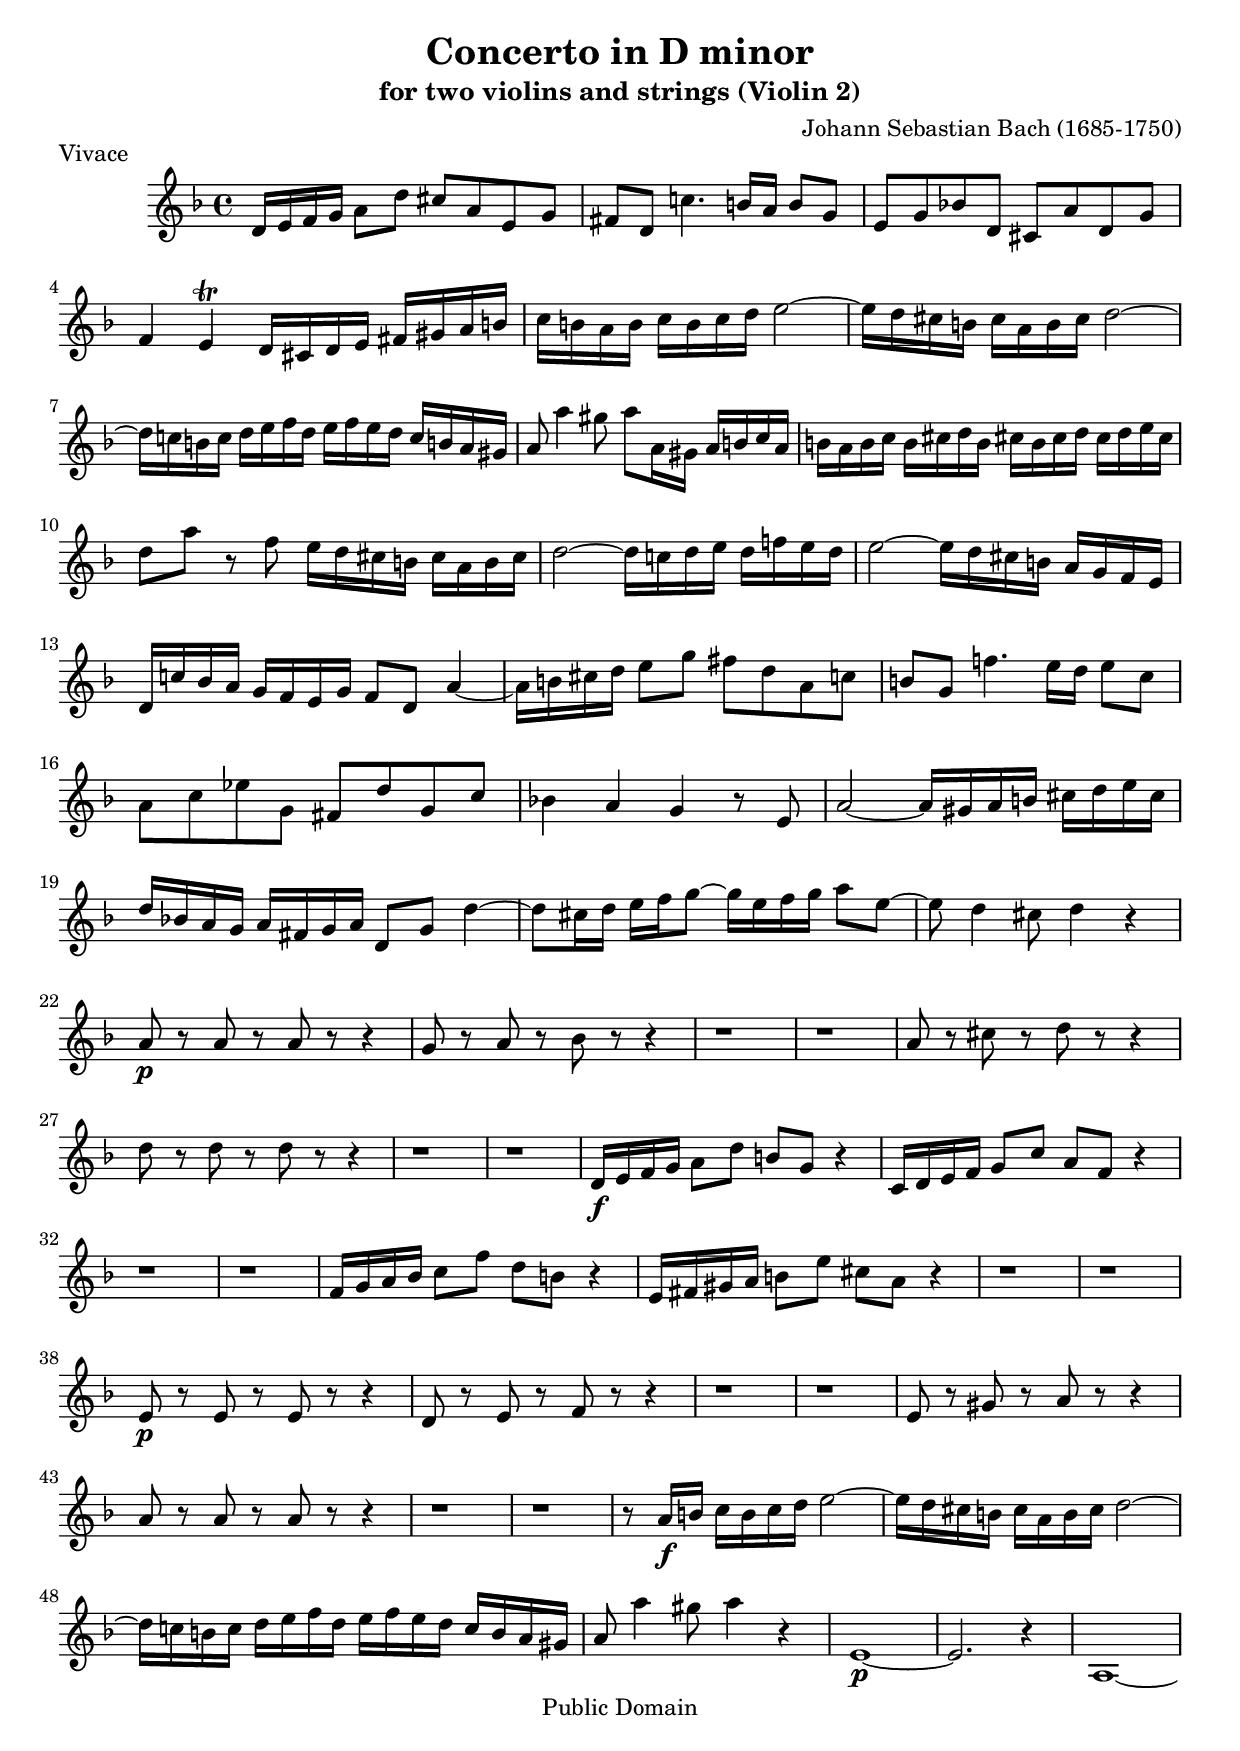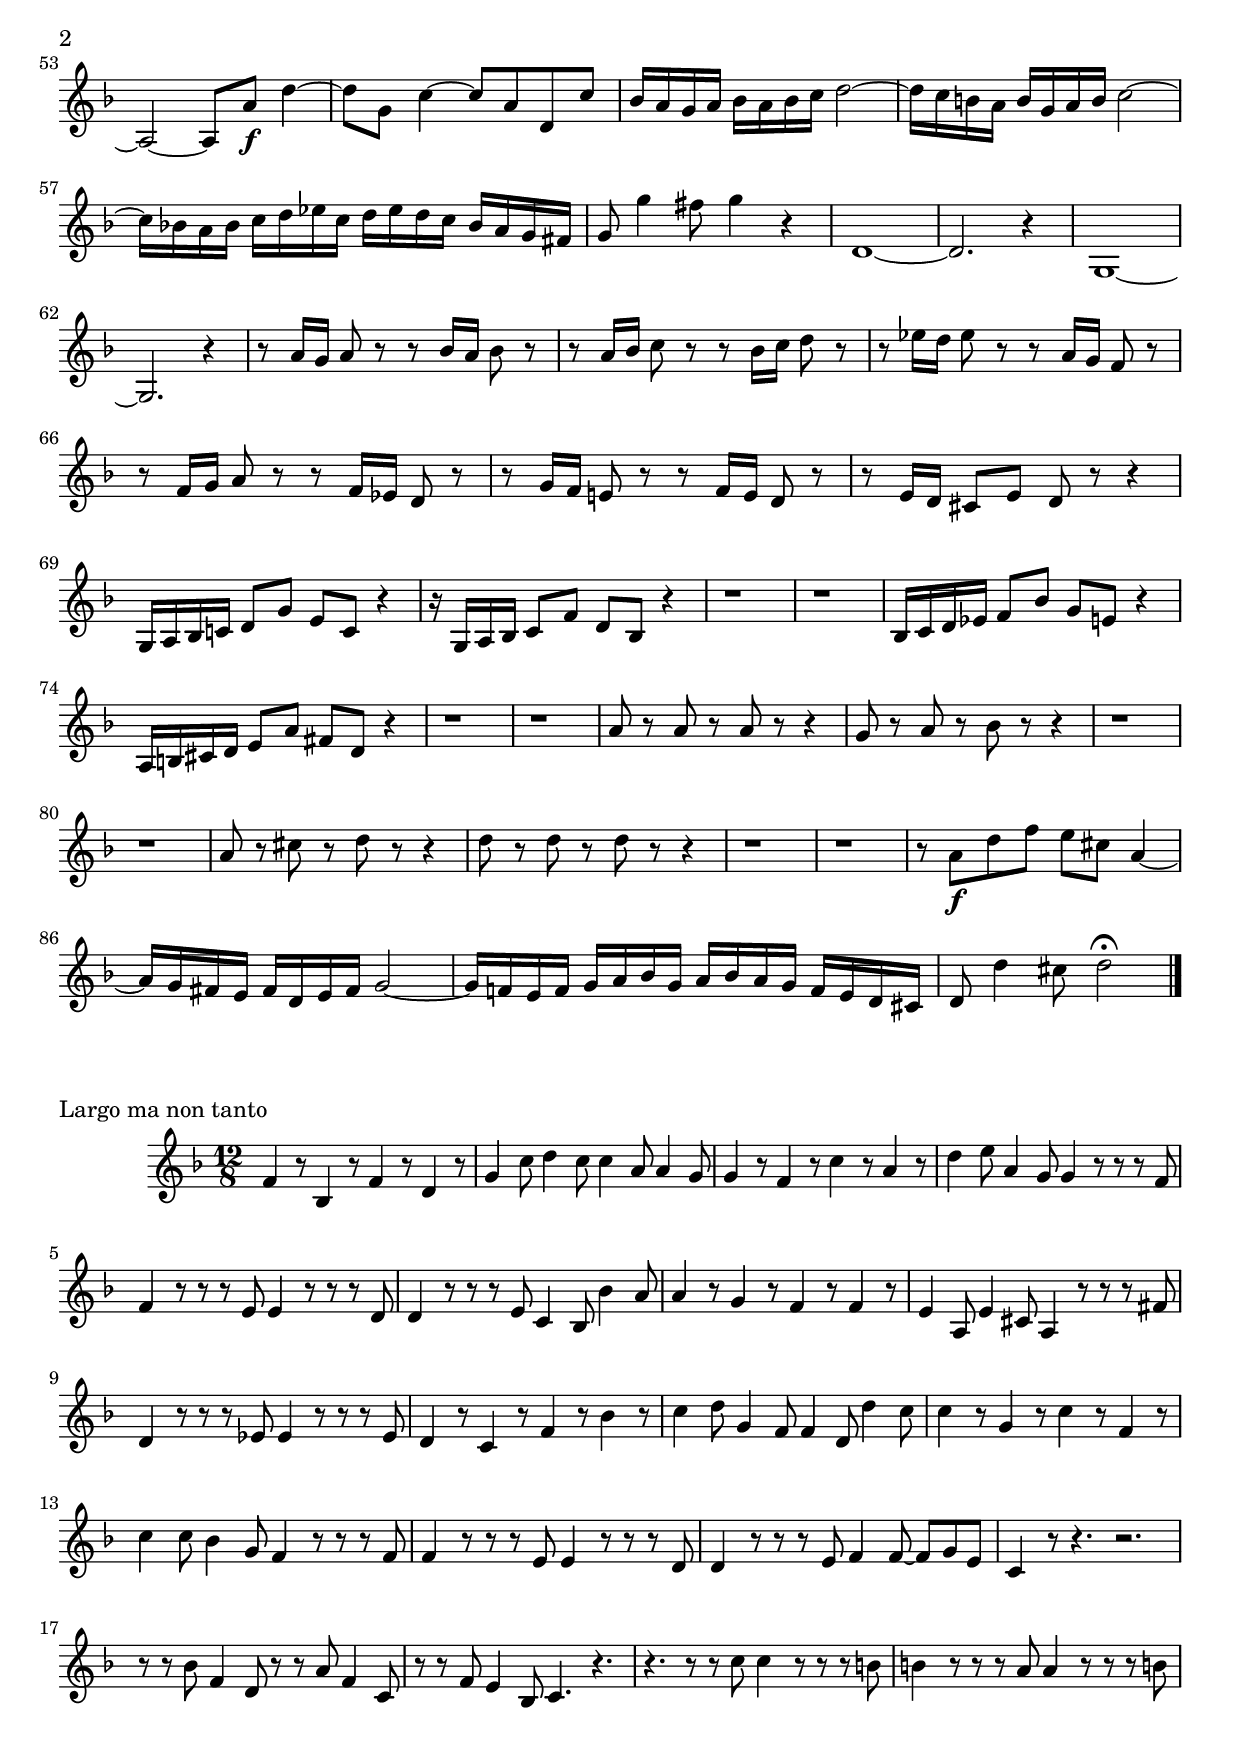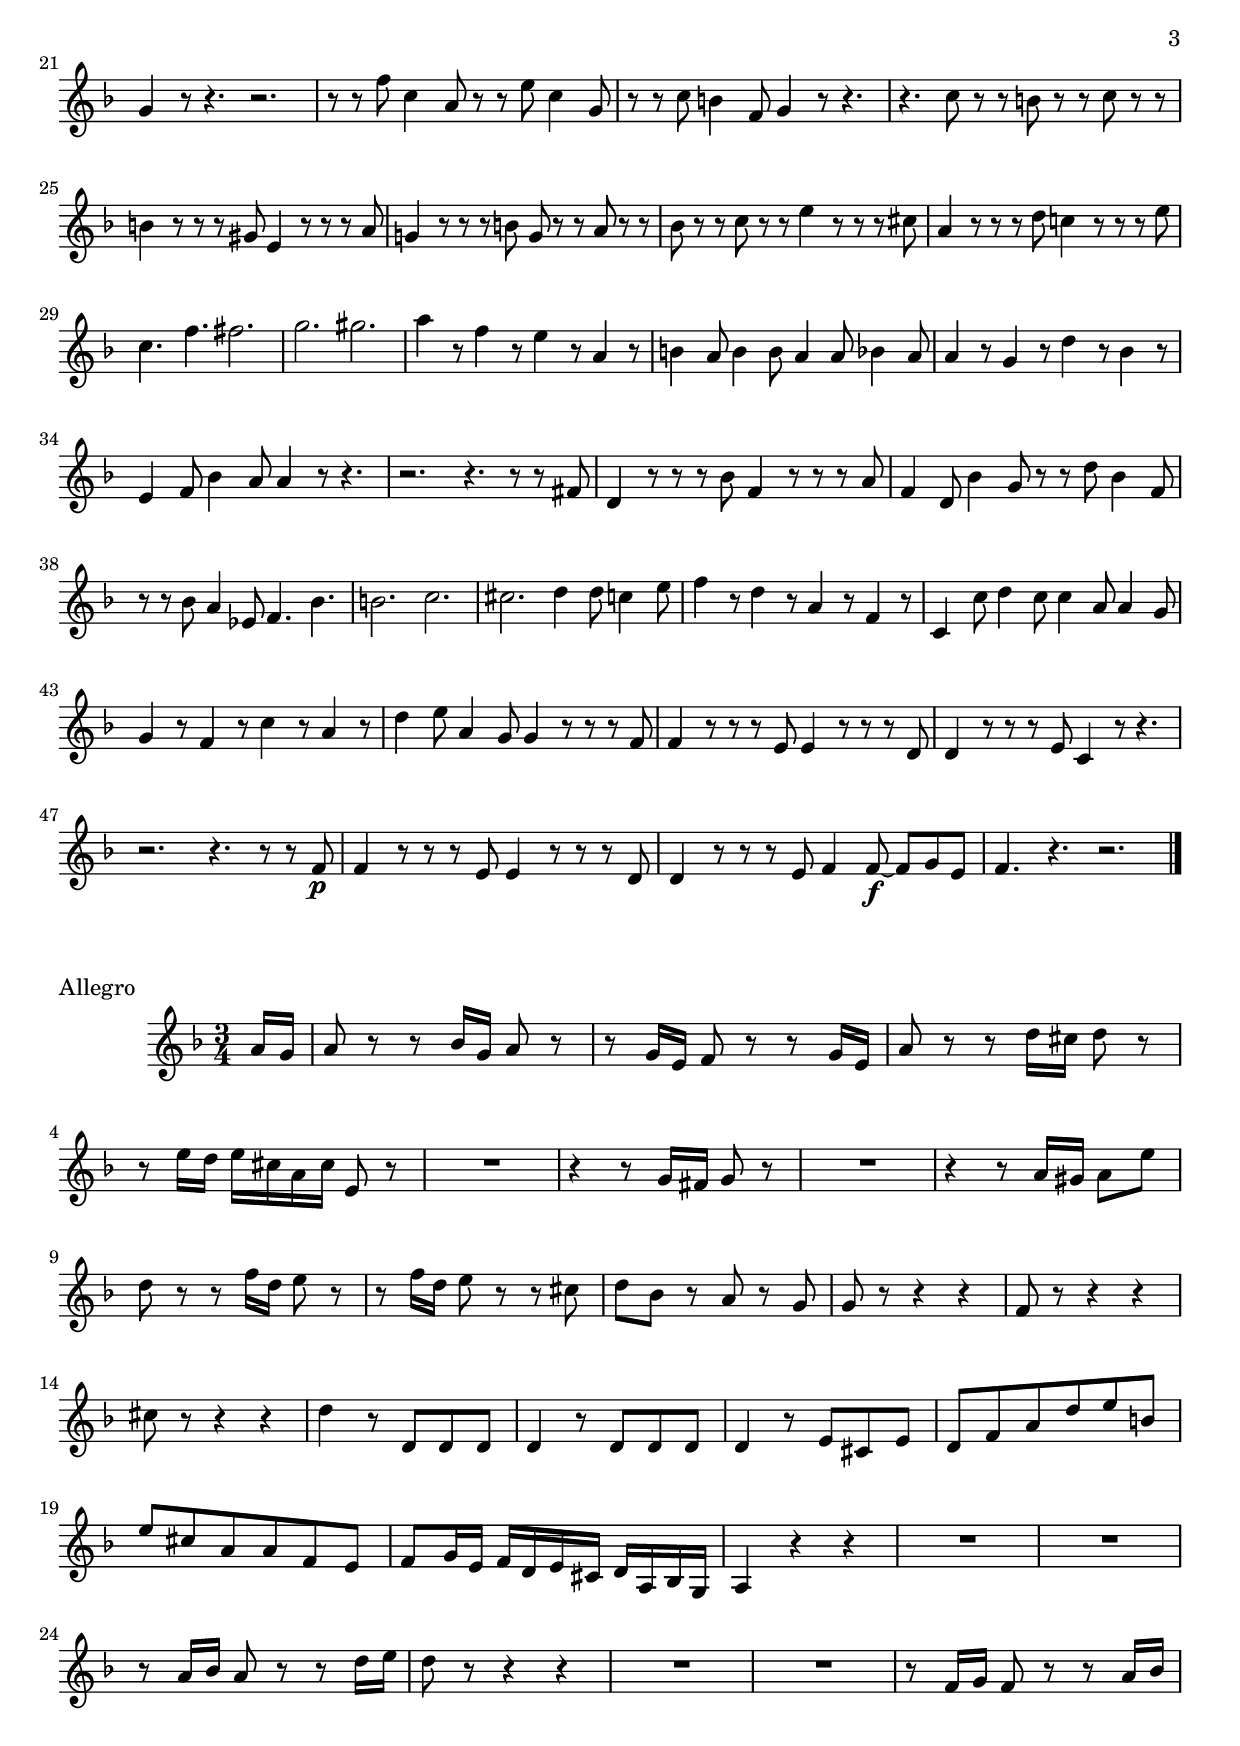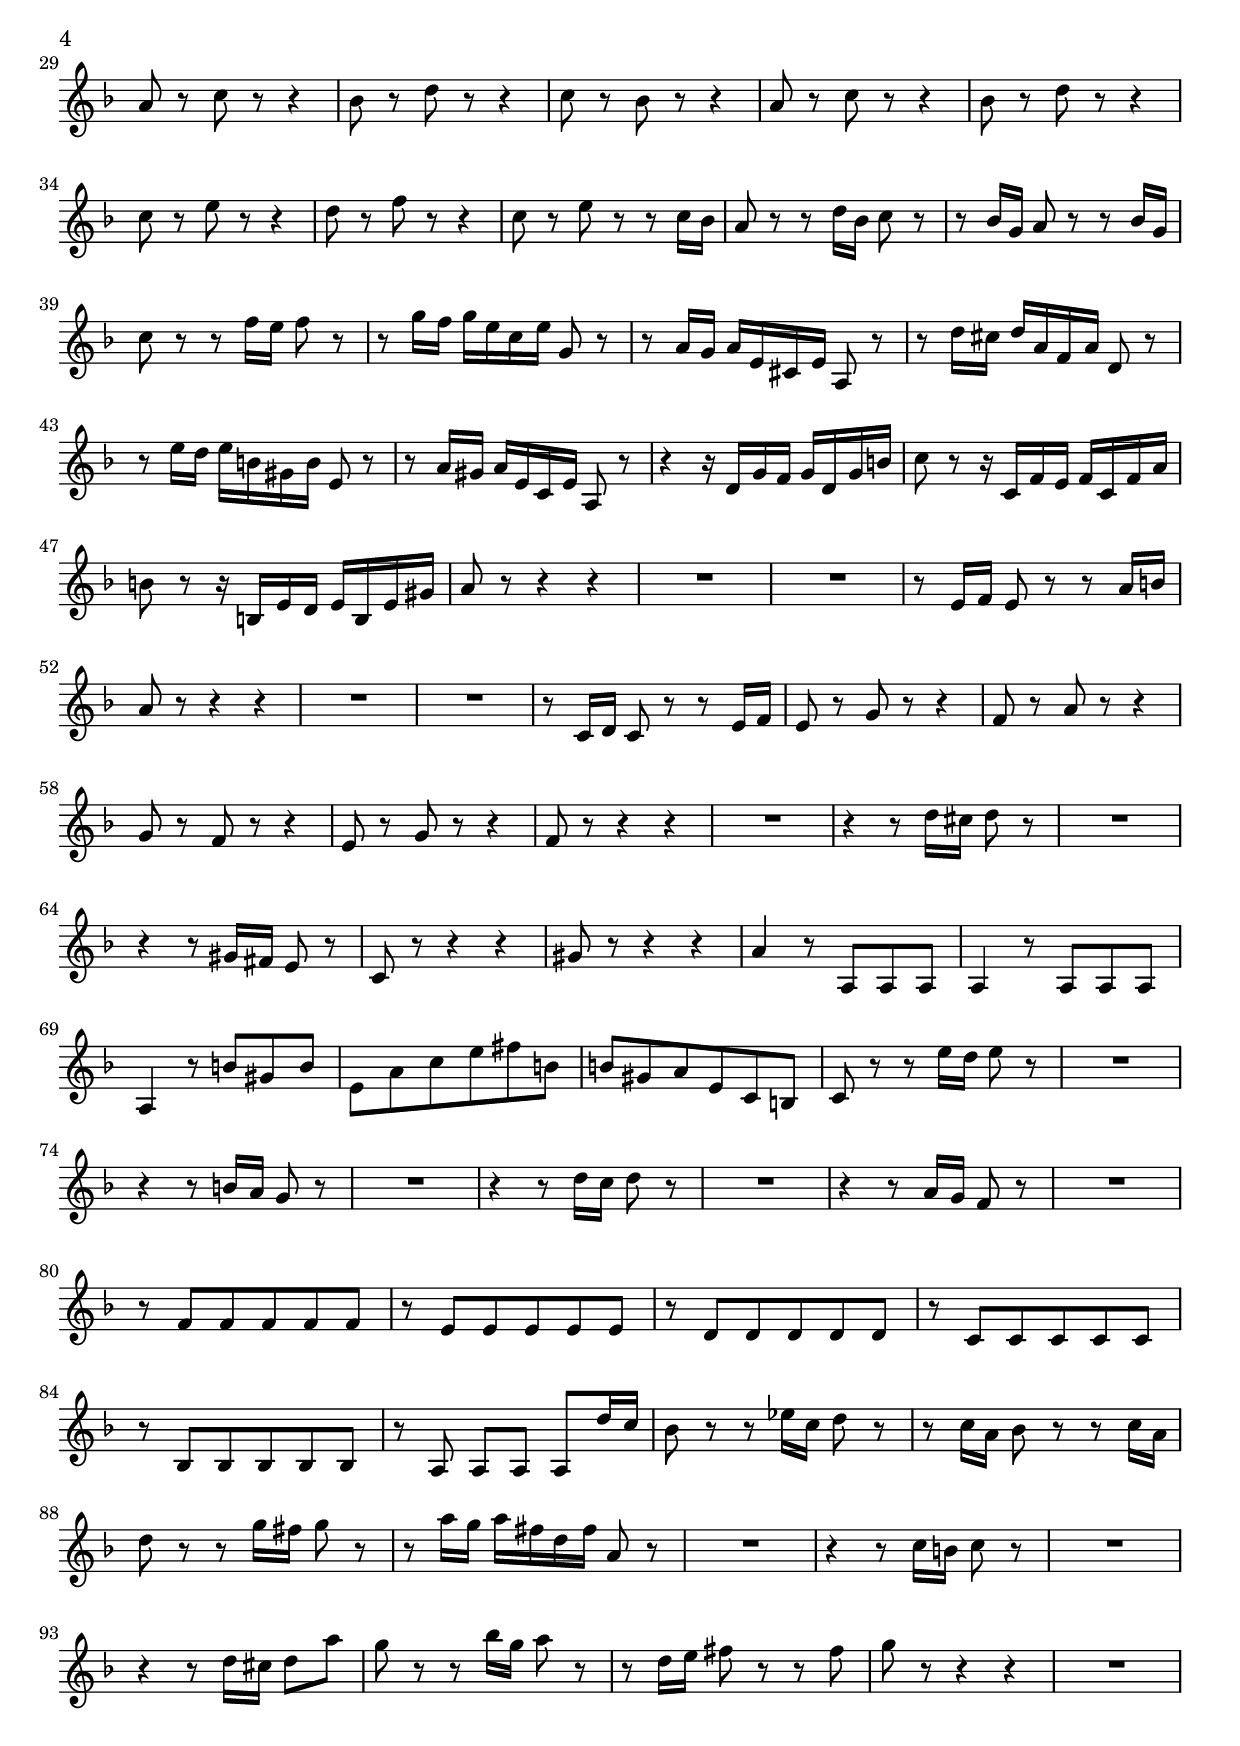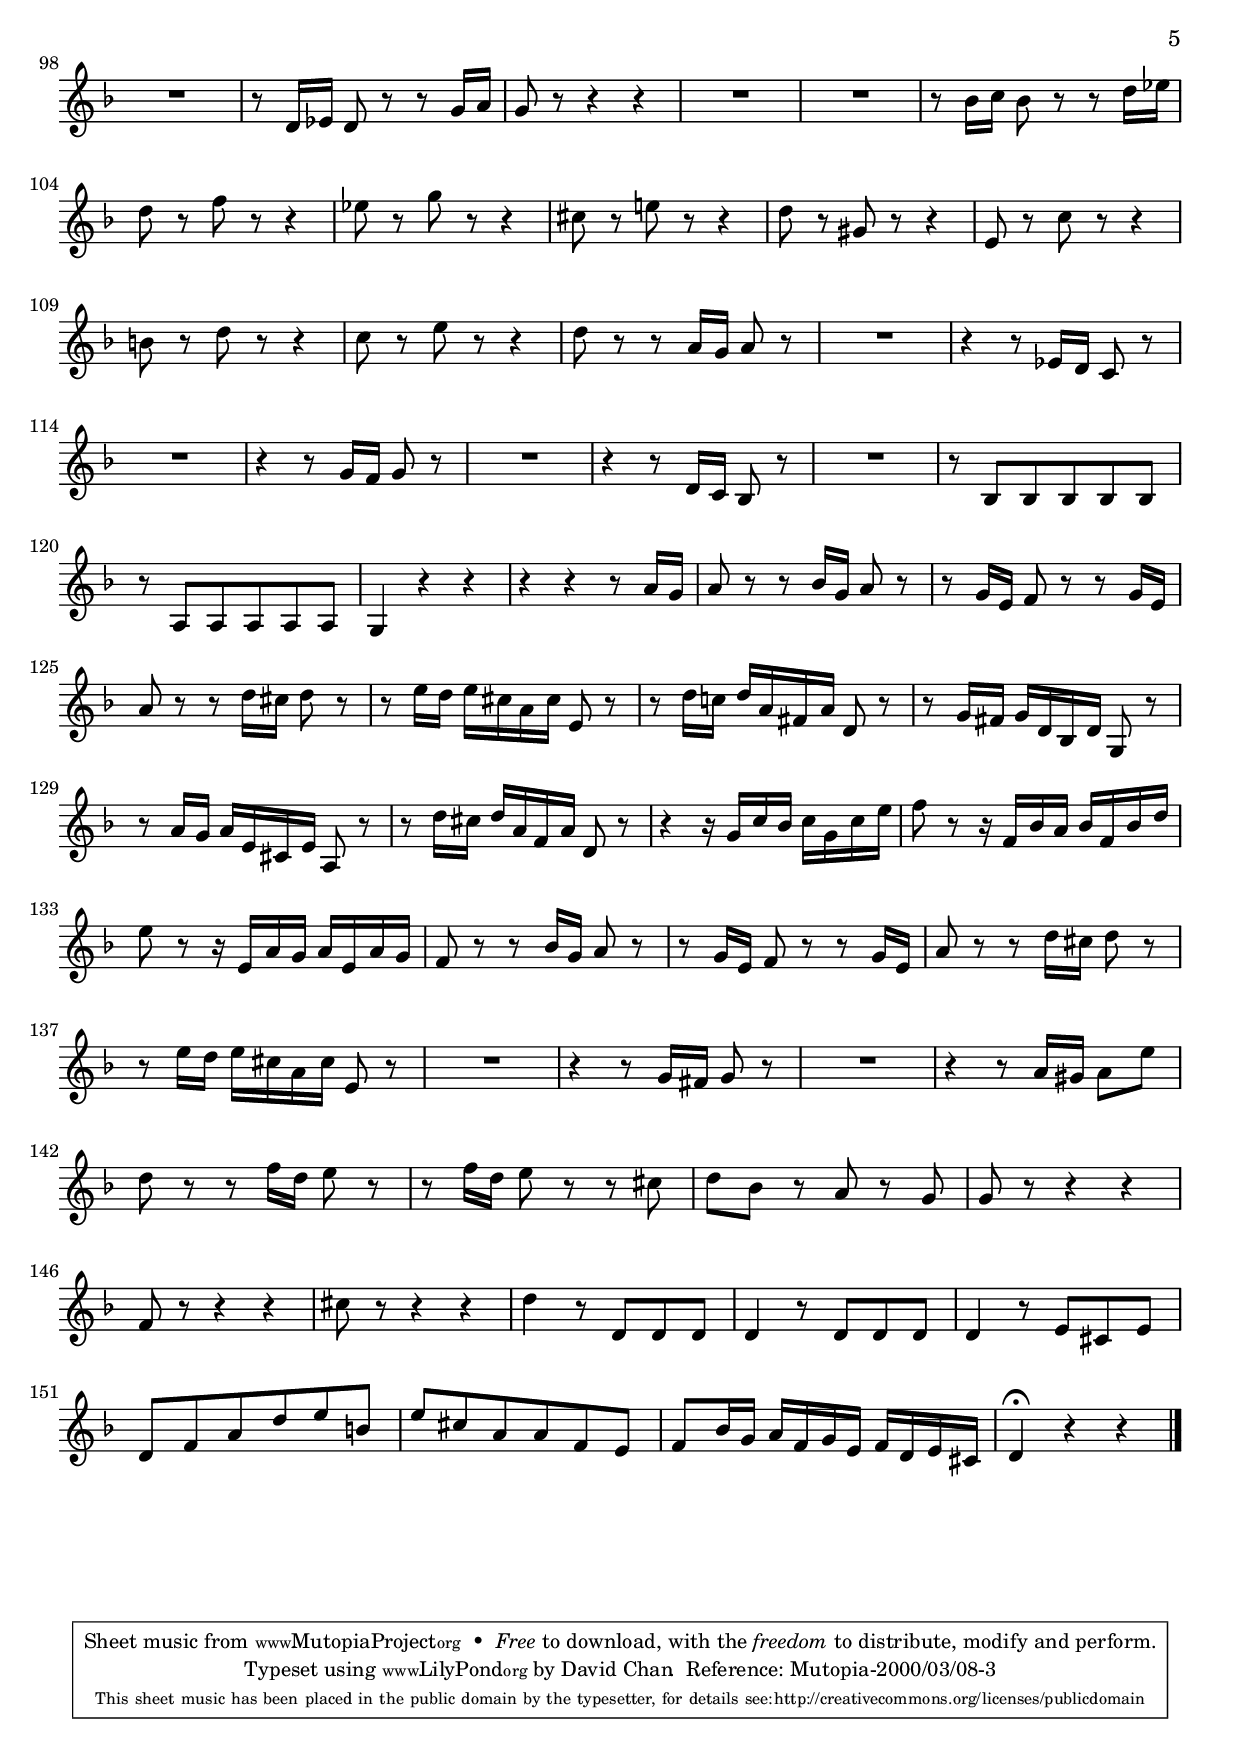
% This file creates the part for violin 2.

% The edition from which this was typed has orchestral accompaniment.
% I don't know if there's a piano arrangement which is out of copyright.

\header {
    \include "header.ly"
    subtitle =	"for two violins and strings (Violin 2)"
    % Want "Violin 2" to appear in subtitle
    filename = "violin2.ly"
}

\version "2.14.0"
%Violin 2, 1st movement

violinCB =  \relative c' {
    
    d16 e f g a8 d cis a e g |
    fis d c'!4. b16 a b8 g |
    e g bes! d, cis a' d, g |
    f4 e\trill d16 cis d e fis gis a b |
    c b a b c b c d e2 ~ |
    e16 d cis b cis a b cis d2 ~ |
    d16 c! b c d e f d e f e d c b! a gis |
    a8 a'4 gis8 a a,16 gis a b c a |
    %9
    b a b c b cis d b cis! b cis d cis d e cis |
    d8 a' r f e16 d cis b cis a b cis |
    d2 ~ d16 c! d e d f! e d |
    e2~ e16 d cis b a g f e |
    d c'! bes a g f e g f8 d a'4 ~ |
    a16 b cis d e8 g fis d a c |
    b g f'!4. e16 d e8 c |
    a c es g, fis d' g, c |
    %17
    bes!4 a g r8 e |
    a2 ~ a16 gis a b cis d e cis |
    d bes! a g a fis g a d,8 g d'4 ~ |
    d8 cis16 d e f g8 ~ g16 e f g a8 e ~ |
    e d4 cis8 d4 r |

    a8\p r a r a r r4 |
    g8 r a r bes r r4 |
    r1 |
    r |
    a8 r cis r d r r4 |
    d8 r d r d r r4 |
    r1 |
    r |
    d,16\f e f g a8 d b g r4 |
    c,16 d e f g8 c a f r4 |
    r1 |
    r |
    f16 g a bes c8 f d b r4 |
    e,16 fis gis a b8 e cis a r4 |
    r1 |
    r |
    e8\p r e r e r r4 |
    d8 r e r f r r4 |
    r1 |
    r |
    e8 r gis r a r r4 |
    a8 r a r a r r4 |
    r1 |
    r |
    r8 a16\f b c b c d e2 ~ |
    e16 d cis b cis a b cis d2 ~ |
    d16 c! b c d e f d e f e d c b a gis |
    a8 a'4 gis8 a4 r4 |
    e,1\p ~ |
    e2. r4 |
    a,1 ~ |
    a2 ~ a8 a'\f d4 ~ |
    d8 g, c4 ~ c8 a d, c' |
    bes16 a g a bes a bes c d2 ~ |
    d16 c b a b g a b c2 ~ |
    c16 bes! a bes c d es c d es d c bes a g fis |
    g8 g'4 fis8 g4 r4 |
    d,1 ~ |
    d2. r4 |
    g,1 ~ |
    g2. r4 |
    r8 a'16 g a8 r r bes16 a bes8 r |
    r a16 bes c8 r r bes16 c d8 r |
    r es16 d es8 r r a,16 g f8 r |
    r f16 g a8 r r f16 es d8 r |
    r g16 f e!8 r r f16 e d8 r |
    r e16 d cis8 e d r r4 |
    g,16 a bes c! d8 g e c r4 |
    r16 g a bes c8 f d bes r4 |
    r1 |
    r |
    bes16 c d es f8 bes g e r4 |
    a,16 b cis d e8 a fis d r4 |
    r1 |
    r |
    a'8 r a r a r r4 |
    g8 r a r bes r r4 |
    r1 |
    r |
    a8 r cis r d r r4 |
    d8 r d r d r r4 |
    r1 |
    r |
    r8 a\f d f e cis a4 ~ |
    a16 g fis e fis d e fis g2 ~ |
    g16 f! e f g a bes g a bes a g f e d cis |
    d8 d'4 cis8 d2^\fermata |
    \bar "|."
}

\version "2.14.0"
%Violin 2, 2nd movement

violinCC =  \relative c' {

    f4 r8 bes,4 r8 f'4 r8 d4 r8 |
    g4 c8 d4 c8 c4 a8 a4 g8 |
    g4 r8 f4 r8 c'4 r8 a4 r8 |
    d4 e8 a,4 g8 g4 r8 r r f8 |
    f4 r8 r r e e4 r8 r r d |
    d4 r8 r r e c4 bes8 bes'4 a8 |
    a4 r8 g4 r8 f4 r8 f4 r8 |
    e4 a,8 e'4 cis8 a4 r8 r r fis' |
    d4 r8 r r es es4 r8 r r es |
    d4 r8 c4 r8 f4 r8 bes4 r8 |
    c4 d8 g,4 f8 f4 d8 d'4 c8 |
    c4 r8 g4 r8 c4 r8 f,4 r8 |
    c'4 c8 bes4 g8 f4 r8 r r f |
    f4 r8 r r e e4 r8 r r d |
    d4 r8 r r e f4 f8 ~ f g e |
    c4 r8 r4. r2. |
    r8 r bes' f4 d8 r r a' f4 c8 |
    r r f e4 bes8 c4. r4. |
    r4. r8 r c' c4 r8 r r b |
    b4 r8 r r a a4 r8 r r b! |
    g4 r8 r4. r2. |
    r8 r f' c4 a8 r r e' c4 g8 |
    r r c b4 f8 g4 r8 r4. |
    r4. c8 r r b r r c r r |
    b4 r8 r r gis e4 r8 r r a |
    g!4 r8 r r b g r r a r r |
    bes r r c r r e4 r8 r r cis |
    a4 r8 r r d8 c!4 r8 r r e8 |
    c4. f fis2. |
    g gis |
    a4 r8 f4 r8 e4 r8 a,4 r8 |
    b4 a8 b4 b8 a4 a8 bes4 a8 |
    a4 r8 g4 r8 d'4 r8 bes4 r8 |
    e,4 f8 bes4 a8 a4 r8 r4. |
    r2. r4. r8 r fis |
    d4 r8 r r bes' f4 r8 r r a |
    f4 d8 bes'4 g8 r r d' bes4 f8 |
    r r bes a4 es8 f4. bes4. |
    b2. c |
    cis d4 d8 c4 e8 |
    f4 r8 d4 r8 a4 r8 f4 r8 |
    c4 c'8 d4 c8 c4 a8 a4 g8 |
    g4 r8 f4 r8 c'4 r8 a4 r8 |
    d4 e8 a,4 g8 g4 r8 r r f |
    f4 r8 r r e e4 r8 r r d |
    d4 r8 r r e c4 r8 r4. |
    r2. r4. r8 r f\p |
    f4 r8 r r e e4 r8 r r d |
    d4 r8 r r e f4 f8\f ~ f8 g e |
    f4. r4. r2. |
    \bar "|."
}


\version "2.14.0"
%Violin 2, 3rd movement

violinCD =  \relative c' {
    \partial 8

    a'16 g |
    a8 r r bes16 g a8 r |
    r g16 e f8 r r g16 e |
    a8 r r d16 cis d8 r |
    r e16 d e cis a cis e,8 r |
    R2. |
    r4 r8 g16 fis g8 r |
    R2. |
    r4 r8 a16 gis a8 e' |
    d8 r r f16 d e8 r |
    r f16 d e8 r r cis |
    d bes r a r g |
    g8 r r4 r |
    f8 r r4 r |
    cis'8 r r4 r |
    d4 r8 d, d d |
    d4 r8 d d d |
    d4 r8 e cis e |
     d[ f a d e b] |
     e[ cis a a f e] |
    f g16 e f d e cis d a bes g |
    a4 r r |
    R2. |
    R |
    r8 a'16 bes a8 r r d16 e |
    d8 r r4 r |
    R2. |
    R |
    r8 f,16 g f8 r r a16 bes |
    a8 r c r r4 |
    bes8 r d r r4 |
    c8 r bes r r4 |
    a8 r c r r4 |
    bes8 r d r r4 |
    c8 r e r r4 |
    d8 r f r r4 |
    c8 r e r r c16 bes |
    a8 r r d16 bes c8 r |
    r bes16 g a8 r r bes16 g |
    c8 r r f16 e f8 r |
    r g16 f g e c e g,8 r |
    r a16 g a e cis e a,8 r |
    r d'16 cis d a f a d,8 r |
    r e'16 d e b gis b e,8 r |
    r a16 gis a e c e a,8 r |
    r4 r16 d g f g d g b |
    c8 r r16 c,16 f e f c f a |
    b8 r r16 b,16 e d e b e gis |
    a8 r r4 r |
    R2. |
    R |
    r8 e16 f e8 r r a16 b |
    a8 r r4 r |
    R2. |
    R |
    r8 c,16 d c8 r r e16 f |
    e8 r g r r4 |
    f8 r a r r4 |
    g8 r f r r4 |
    e8 r g r r4 |
    f8 r r4 r |
    R2. |
    r4 r8 d'16 cis d8 r |
    R2. |
    r4 r8 gis,16 fis e8 r |
    c8 r r4 r |
    gis'8 r r4 r |
    a4 r8 a, a a |
    a4 r8 a a a |
    a4 r8 b' gis b |
     e,[ a c e fis b,] |
     b[ gis a e c b] |
    c r r e'16 d e8 r |
    R2. |
    r4 r8 b16 a g8 r |
    R2. |
    r4 r8 d'16 c d8 r |
    R2. |
    r4 r8 a16 g f8 r |
    R2. |
    r8  f[ f f f f] |
    r  e[ e e e e] |
    r  d[ d d d d] |
    r  c[ c c c c] |
    r  bes[ bes bes bes bes] |
    r a a a a d'16 c |
    bes8 r r es16 c d8 r |
    r c16 a bes8 r r c16 a |
    d8 r r g16 fis g8 r |
    r a16 g a fis d fis a,8 r |
    R2. |
    r4 r8 c16 b c8 r |
    R2. |
    r4 r8 d16 cis d8 a' |
    g r r bes16 g a8 r |
    r d,16 e fis8 r r fis |
    g8 r r4 r |
    R2. |
    R |
    r8 d,16 es d8 r r g16 a |
    g8 r r4 r |
    R2. |
    R |
    r8 bes16 c bes8 r r d16 es |
    d8 r f r r4 |
    es8 r g r r4 |
    cis,8 r e! r r4 |
    d8 r gis, r r4 |
    e8 r c' r r4 |
    b8 r d r r4 |
    c8 r e r r4 |
    d8 r r a16 g a8 r |
    R2. |
    r4 r8 es16 d c8 r |
    R2. |
    r4 r8 g'16 f g8 r |
    R2. |
    r4 r8 d16 c bes8 r |
    R2. |
    r8  bes[ bes bes bes bes] |
    r  a[ a a a a] |
    g4 r r |
    r r r8 a'16 g |
    a8 r r bes16 g a8 r |
    r g16 e f8 r r g16 e |
    a8 r r d16 cis d8 r |
    r e16 d e cis a cis e,8 r |
    r d'16 c! d a fis a d,8 r |
    r g16 fis g d bes d g,8 r |
    r a'16 g a e cis e a,8 r |
    r d'16 cis d a f a d,8 r |
    r4 r16 g c bes c g c e |
    f8 r r16 f, bes a bes f bes d |
    e8 r r16 e,16 a g a e a g |
    f8 r r bes16 g a8 r |
    r g16 e f8 r r g16 e |
    a8 r r d16 cis d8 r |
    r e16 d e cis a cis e,8 r |
    R2. |
    r4 r8 g16 fis g8 r |
    R2. |
    r4 r8 a16 gis a8 e' |
    d r r f16 d e8 r |
    r f16 d e8 r r cis |
    d bes r a r g |
    g8 r r4 r |
    f8 r r4 r |
    cis'8 r r4 r |
    d4 r8 d, d d |
    d4 r8 d d d |
    d4 r8 e cis e |
     d[ f a d e b] |
     e[ cis a a f e] |
    f bes16 g a f g e f d e cis |
    d4^\fermata r r |
    \bar "|."
}


\version "2.14.0"

% 1st movement
\score {
     \context Voice = ViolinII {
        \set Staff.midiInstrument = "violin"
        \key d \minor
        \time 4/4
        \violinCB
    }
    \header {
	piece = "Vivace"
        opus = ""
    }
    \layout {}
    \midi {
      \context {
        \Score
        tempoWholesPerMinute = #(ly:make-moment 100 4)
      }
    }
}


% 2nd movement
\score {
     \context Voice = ViolinII {
        \set Staff.midiInstrument = "violin"
        \key f \major
        \time 12/8
        \violinCC
    }
    \header {
	piece = "Largo ma non tanto"
        opus = ""
    }
    \layout {}
    \midi {
      \context {
        \Score
        tempoWholesPerMinute = #(ly:make-moment 48 4)
      }
    }
}


% 3rd movement
\score {
     \context Voice = ViolinII {
        \set Staff.midiInstrument = "violin"
        \key d \minor
        \time 3/4
        \violinCD
    }
    \header {
	piece = "Allegro"
        opus = ""
    }
    \layout {}
    \midi {
      \context {
        \Score
        tempoWholesPerMinute = #(ly:make-moment 110 4)
      }
    }
}
